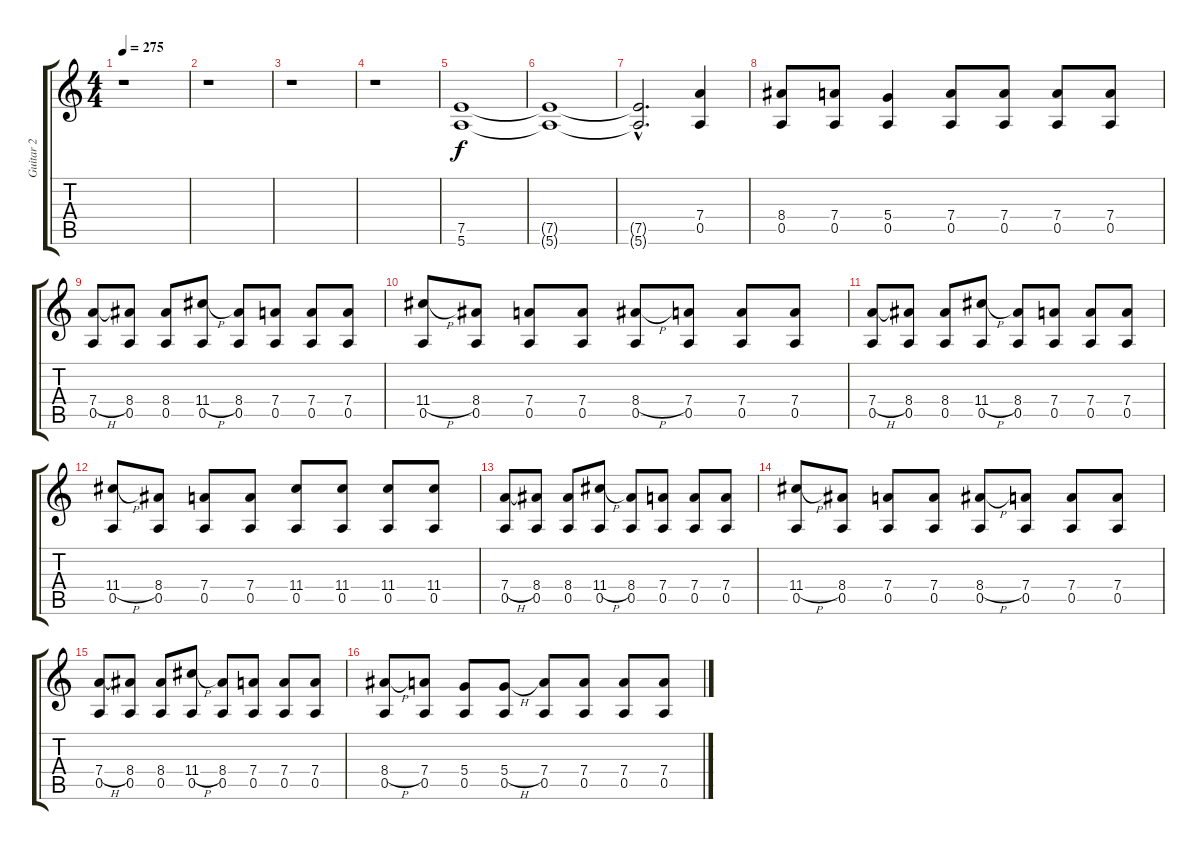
\track ("Guitar 2" "Guitar 2") {instrument distortionguitar}
\staff {score tabs}
\tuning (E4 B3 G3 D3 A2 E2) {hide}
\ts (4 4)
\tempo 275
\clef g2
\ks c
r.1{dy f instrument distortionguitar} |
r.1 |
r.1 |
r.1 |
(7.5 5.6).1 |
(7.5{t} 5.6{t}).1 |
(7.5{hac t} 5.6{hac t}).2{d} (7.4 0.5).4 |
(8.4 0.5).8 (7.4 0.5).8 (5.4 0.5).4 (7.4 0.5).8 (7.4 0.5).8 (7.4 0.5).8 (7.4 0.5).8 |
(7.4{h} 0.5).8 (8.4 0.5).8 (8.4 0.5).8 (11.4{h} 0.5).8 (8.4 0.5).8 (7.4 0.5).8 (7.4 0.5).8 (7.4 0.5).8 |
(11.4{h} 0.5).8 (8.4 0.5).8 (7.4 0.5).8 (7.4 0.5).8 (8.4{h} 0.5).8 (7.4 0.5).8 (7.4 0.5).8 (7.4 0.5).8 |
(7.4{h} 0.5).8 (8.4 0.5).8 (8.4 0.5).8 (11.4{h} 0.5).8 (8.4 0.5).8 (7.4 0.5).8 (7.4 0.5).8 (7.4 0.5).8 |
(11.4{h} 0.5).8 (8.4 0.5).8 (7.4 0.5).8 (7.4 0.5).8 (11.4 0.5).8 (11.4 0.5).8 (11.4 0.5).8 (11.4 0.5).8 |
(7.4{h} 0.5).8 (8.4 0.5).8 (8.4 0.5).8 (11.4{h} 0.5).8 (8.4 0.5).8 (7.4 0.5).8 (7.4 0.5).8 (7.4 0.5).8 |
(11.4{h} 0.5).8 (8.4 0.5).8 (7.4 0.5).8 (7.4 0.5).8 (8.4{h} 0.5).8 (7.4 0.5).8 (7.4 0.5).8 (7.4 0.5).8 |
(7.4{h} 0.5).8 (8.4 0.5).8 (8.4 0.5).8 (11.4{h} 0.5).8 (8.4 0.5).8 (7.4 0.5).8 (7.4 0.5).8 (7.4 0.5).8 |
(8.4{h} 0.5).8 (7.4 0.5).8 (5.4 0.5).8 (5.4{h} 0.5).8 (7.4 0.5).8 (7.4 0.5).8 (7.4 0.5).8 (7.4 0.5).8
